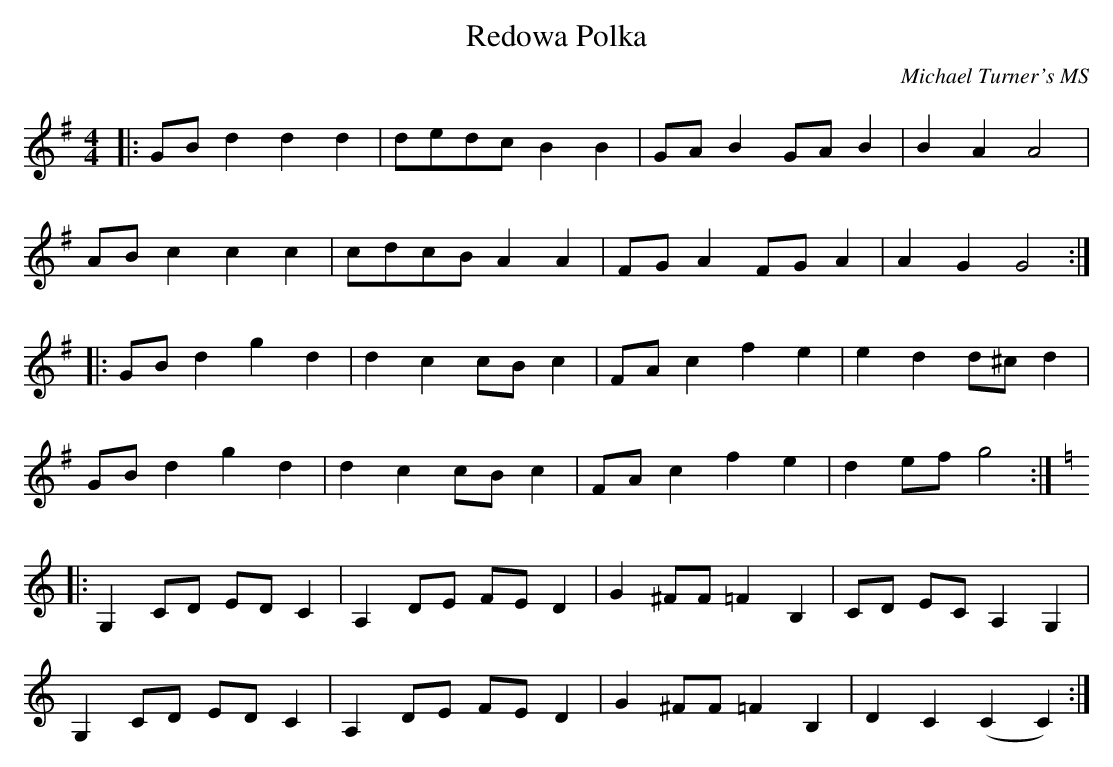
X:1
T:Redowa Polka
C:Michael Turner's MS
M:4/4
L:1/8
K:G
|:GB d2d2d2|dedc B2B2|GA B2GA B2|B2A2A4|
AB c2c2c2|cdcB A2A2|FG A2FG A2|A2G2G4:|
|:GB d2g2d2|d2c2cB c2|FA c2f2e2|e2d2d^c d2|
GB d2g2d2|d2c2cB c2|FA c2f2e2|d2ef g4:|
|:
K:C
G,2CD ED C2|A,2DE FE D2|G2^FF =F2B,2|CD EC A,2G,2|
G,2CD ED C2|A,2DE FE D2|G2^FF =F2B,2|D2C2(C2C2):|
